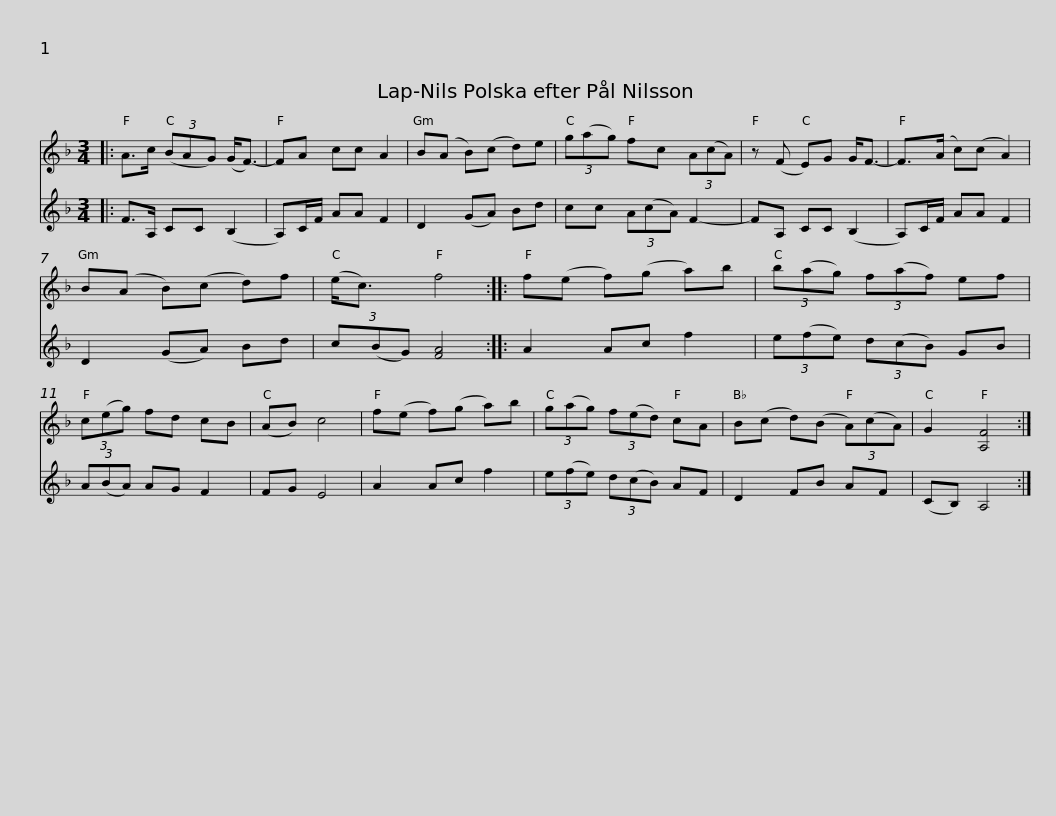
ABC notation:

X:1
%%score 1 2
L:1/8
M:3/4
I:linebreak $
K:F
V:1 treble
V:2 treble
V:1
|: A>c (3(BAG) (G<F-) | FA cc A2 | B(A B)(c d)e | (3g(ag) fc (3A(cA) | z (F E)G G<F- |$ %5
 F>(A c)(c A2) | B(A B)(c d)f | (e<c) f4 :: f(e f)(g a)b | (3b(ag) (3f(af) ef | %10
 (3c(eg) fd cB | (AB) c4 |$ f(e f)(g a)b | (3g(ag) (3f(ed) cA | B(c d)(B (3A)(cA) | %15
 G2 [A,F]4 :| %16
V:2
|: F>A, CC (B,2 | A,)C/F/ AA F2 | D2 (GA) Bd | cc (3A(cA) F2- | FA, CC (B,2 |$ %5
 A,)C/F/ AA F2 | D2 (GA) Bd | (3c(BG) [FA]4 :: A2 Ac f2 | (3e(fe) (3d(cB) GB | %10
 (3A(BA) AG F2 | FG E4 |$ A2 Ac f2 | (3e(fe) (3d(cB) AF | D2 FB AF | %15
 (CB,) A,4 :| %16
